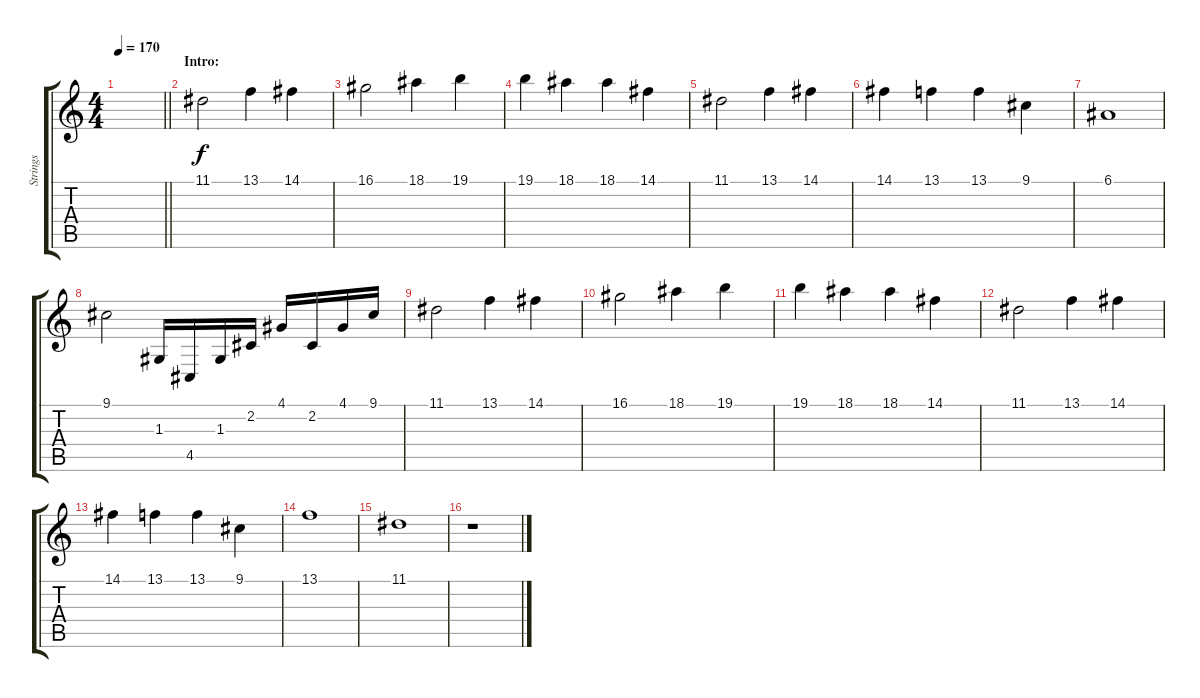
\track ("Strings" "Strings") {instrument stringensemble1}
\staff {score tabs}
\tuning (E4 B3 G3 D3 A2 E2) {hide}
\ts (4 4)
\tempo 170
\clef g2
\barLineRight lightlight
\ks c
|
\section ("" "Intro:")
11.1.2 13.1.4 14.1.4 |
16.1.2 18.1.4 19.1.4 |
19.1.4 18.1.4 18.1.4 14.1.4 |
11.1.2 13.1.4 14.1.4 |
14.1.4 13.1.4 13.1.4 9.1.4 |
6.1.1 |
9.1.2 1.3.16 4.5.16 1.3.16 2.2.16 4.1.16 2.2.16 4.1.16 9.1.16 |
11.1.2 13.1.4 14.1.4 |
16.1.2 18.1.4 19.1.4 |
19.1.4 18.1.4 18.1.4 14.1.4 |
11.1.2 13.1.4 14.1.4 |
14.1.4 13.1.4 13.1.4 9.1.4 |
13.1.1 |
11.1.1 |
r.1
